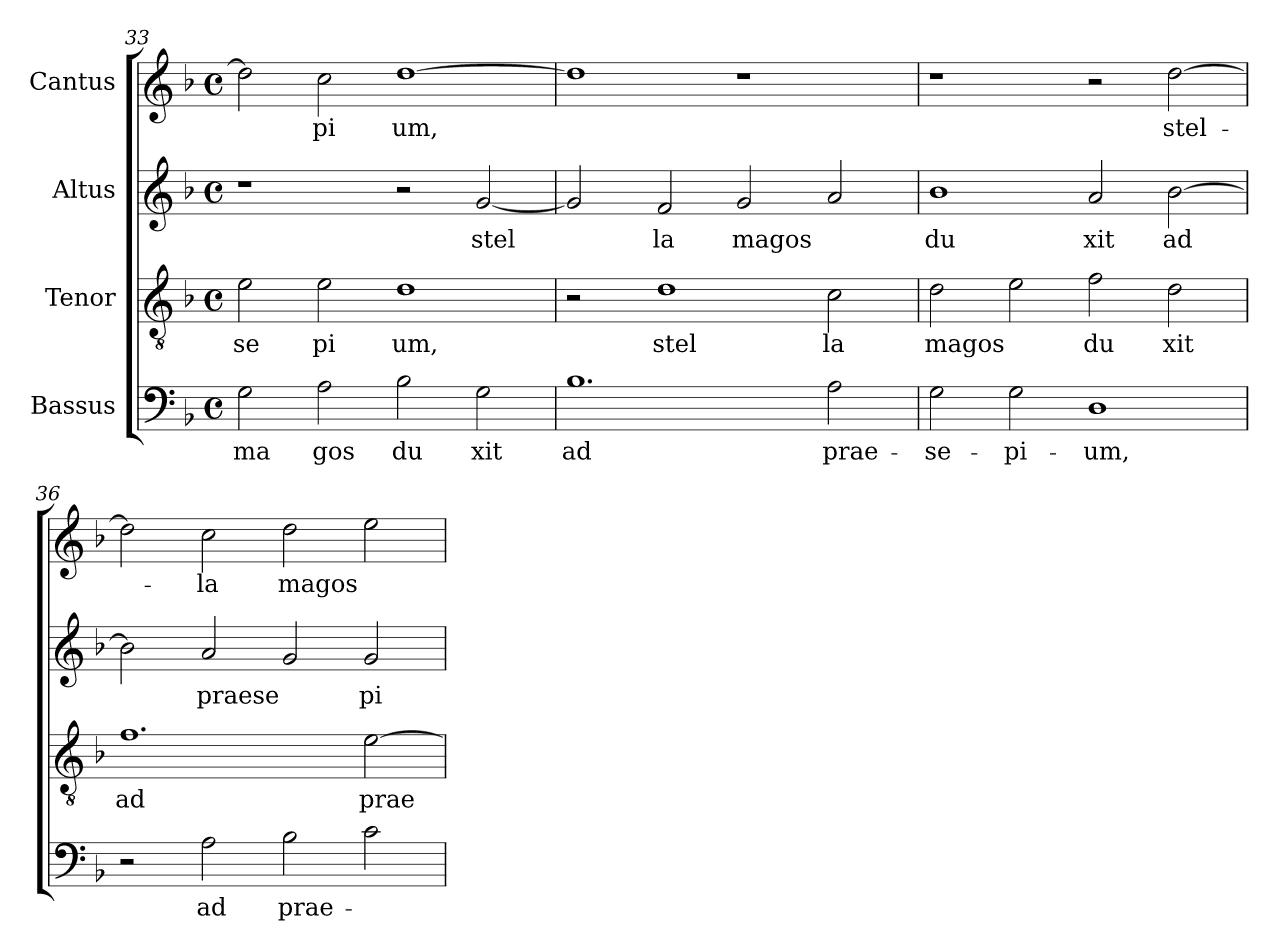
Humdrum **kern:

**kern	**text	**kern	**text	**kern	**text	**kern	**text
*part4	*part4	*part3	*part3	*part2	*part2	*part1	*part1
*staff4	*staff4	*staff3	*staff3	*staff2	*staff2	*staff1	*staff1
*I"Bassus	*	*I"Tenor	*	*I"Altus	*	*I"Cantus	*
*clefF4	*	*clefGv2	*	*clefG2	*	*clefG2	*
*k[b-]	*	*k[b-]	*	*k[b-]	*	*k[b-]	*
*F:	*	*F:	*	*F:	*	*F:	*
*M4/4	*	*M4/4	*	*M4/4	*	*M4/4	*
*met(c)	*	*met(c)	*	*met(c)	*	*met(c)	*
=33	=33	=33	=33	=33	=33	=33	=33
!	!LO:LY:b:cj	!	!LO:LY:b:cj	!	!	!	!
2G\	ma	2e\	se	1r	.	2dd\]	.
!	!LO:LY:b:cj	!	!LO:LY:b:cj	!	!	!	!LO:LY:b:cj
2A\	gos	2e\	pi	.	.	2cc\	pi
!	!LO:LY:b:cj	!	!LO:LY:b:cj	!	!	!	!LO:LY:b
2B-\	du	1d	um,	2r	.	[>1dd	um,
!	!LO:LY:b:cj	!	!	!	!LO:LY:b	!	!
2G\	xit	.	.	[>2g/	stel	.	.
!!LO:LB:g=z
=34	=34	=34	=34	=34	=34	=34	=34
!	!LO:LY:b:cj	!	!	!	!	!	!
*	*	*	*	*^	*	*	*
1.B-	ad	2r	.	2g/]	32ryy	.	1dd]	.
.	.	.	.	.	1ryy	.	.	.
!	!	!	!LO:LY:b:cj	!	!	!LO:LY:b:cj	!	!
.	.	1d	stel	2f/	.	la	.	.
!	!	!	!	!	!	!LO:LY:b	!	!
.	.	.	.	2g/	.	magos	1r	.
.	.	.	.	.	2ryy	.	.	.
!	!LO:LY:b:cj	!	!LO:LY:b:cj	!	!	!	!	!
2A\	prae-	2c\	la	2a/	.	.	.	.
.	.	.	.	.	4...ryy	.	.	.
=35	=35	=35	=35	=35	=35	=35	=35	=35
!	!LO:LY:b:cj	!	!LO:LY:b	!	!	!LO:LY:b:cj	!	!
*	*	*	*	*v	*v	*	*	*
2G\	-se-	2d\	magos	1b-	du	1r	.
!	!LO:LY:b:cj	!	!	!	!	!	!
2G\	-pi-	2e\	.	.	.	.	.
!	!LO:LY:b:cj	!	!LO:LY:b:cj	!	!LO:LY:b:cj	!	!
1D	-um,	2f\	du	2a/	xit	2r	.
!	!	!	!LO:LY:b:cj	!	!LO:LY:b:cj	!	!LO:LY:b
.	.	2d\	xit	[>2b-\	ad	[>2dd\	stel-
=36	=36	=36	=36	=36	=36	=36	=36
!	!	!	!LO:LY:b:cj	!	!	!	!
2r	.	1.f	ad	2b-\]	.	2dd\]	.
!	!LO:LY:b:cj	!	!	!	!LO:LY:b:cj	!	!LO:LY:b:cj
2A\	ad	.	.	2a/	praese	2cc\	-la
!	!LO:LY:b	!	!	!	!	!	!LO:LY:b
2B-\	prae-	.	.	2g/	.	2dd\	magos
!	!	!	!LO:LY:b	!	!LO:LY:b:cj	!	!
2c\	.	[>2e\	prae	2g/	pi	2ee\	.
=	=	=	=	=	=	=	=
*-	*-	*-	*-	*-	*-	*-	*-
